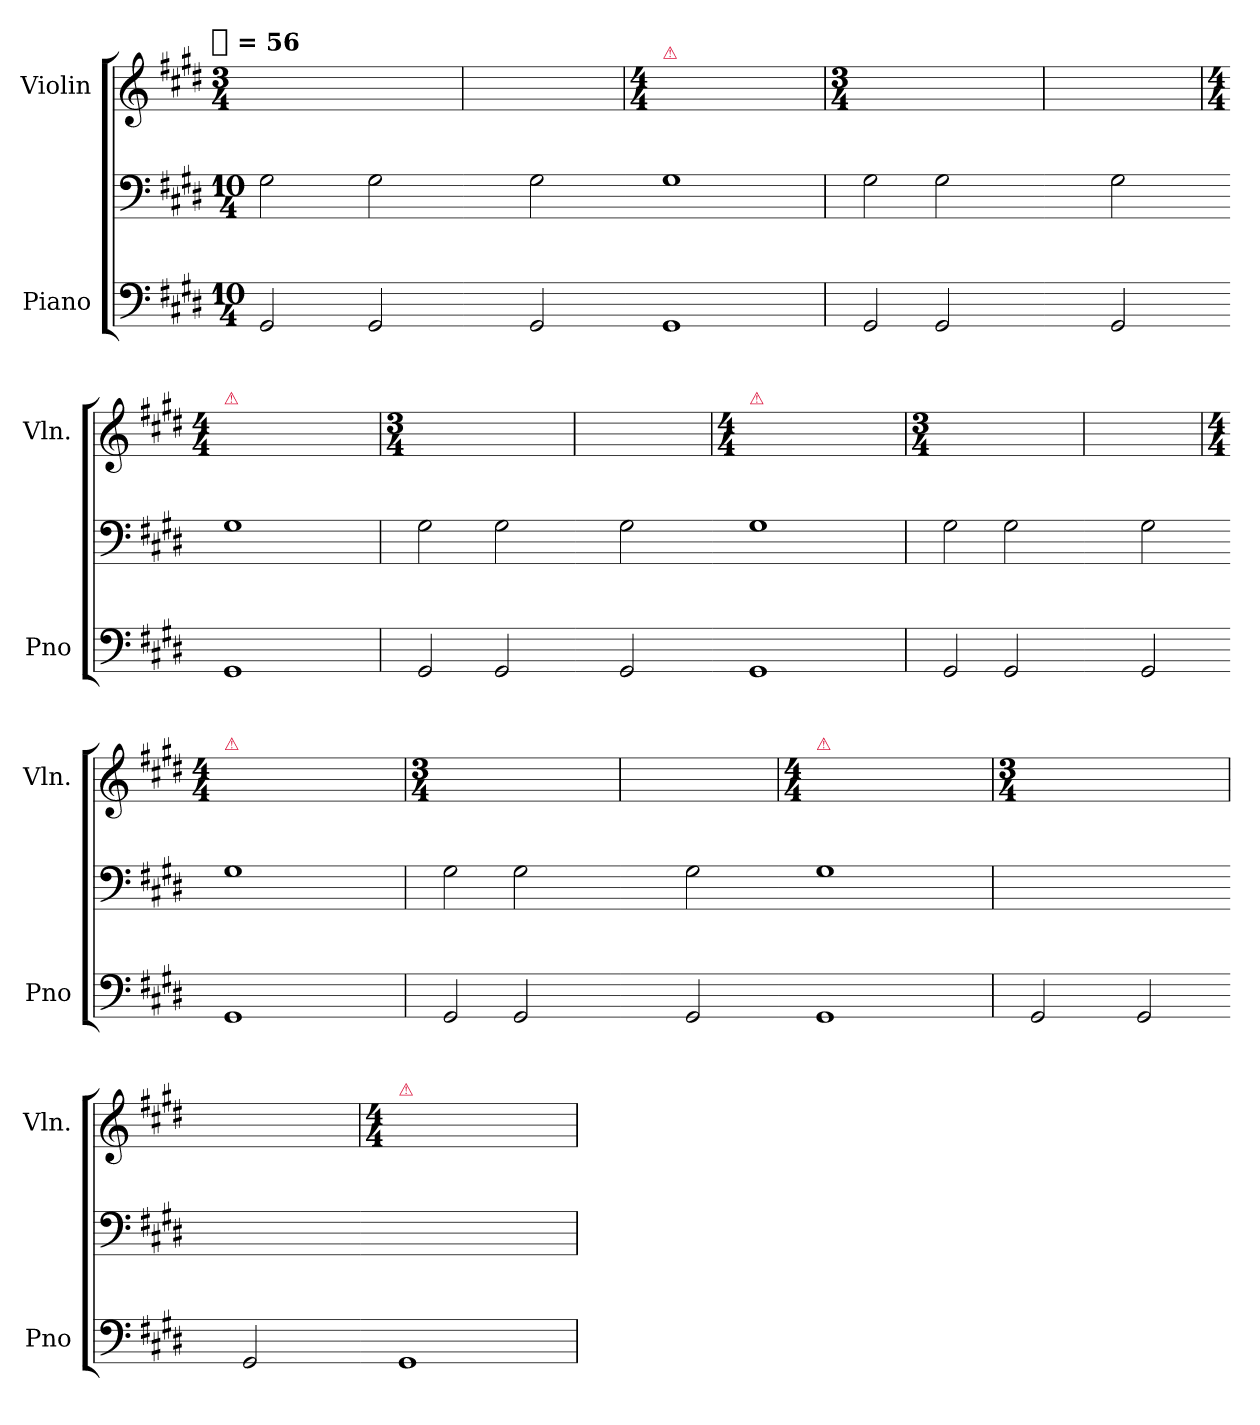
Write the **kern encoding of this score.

**kern	**kern	**kern
*part2	*part2	*part1
*staff3	*staff2	*staff1
*I"Piano	*	*I"Violin
*I'Pno	*	*I'Vln.
*clefF4	*clefF4	*clefG2
*k[f#c#g#d#]	*k[f#c#g#d#]	*k[f#c#g#d#]
*E:	*E:	*E:
!!LO:TX:omd:t=[quarter] = 56
*M10/4	*M10/4	*M3/4
*MM56	*MM56	*MM56
=	=	=
2GG#/	2G#	8ryy
.	.	8ryy
.	.	4ryy
2GG#/	2G#	4ryy
.	.	4ryy
=-	=-	=
4ryy	4ryy	8ryy
.	.	8ryy
2GG#/	2G#	4ryy
.	.	4ryy
=-	=-	=
*	*	*M4/4
!	!	!LO:TX:a:color=crimson:t=⚠
1GG#/	1G#	2ryy
.	.	4.ryy
.	.	8ryy
=1	=1	=1
*	*	*M3/4
2GG#/	2G#	2ryy
2GG#/	2G#	8ryy
.	.	8ryy
.	.	4ryy
=-	=-	=
4ryy	4ryy	8ryy
.	.	8ryy
2GG#/	2G#	4.ryy
.	.	8ryy
=-	=-	=
*	*	*M4/4
!	!	!LO:TX:a:color=crimson:t=⚠
1GG#/	1G#	4.ryy
.	.	8ryy
.	.	4ryy
.	.	4ryy
=2	=2	=2
*	*	*M3/4
2GG#/	2G#	4.ryy
.	.	8ryy
2GG#/	2G#	4ryy
.	.	4ryy
=-	=-	=
4ryy	4ryy	2ryy
2GG#/	2G#	.
.	.	8ryy
.	.	8ryy
=-	=-	=
*	*	*M4/4
!	!	!LO:TX:a:color=crimson:t=⚠
1GG#/	1G#	4ryy
.	.	4ryy
.	.	4.ryy
.	.	8ryy
=3	=3	=3
*	*	*M3/4
2GG#/	2G#	2.ryy
2GG#/	2G#	.
.	.	4ryy
=-	=-	=
4ryy	4ryy	8ryy
.	.	8ryy
2GG#/	2G#	2ryy
=-	=-	=
*	*	*M4/4
!	!	!LO:TX:a:color=crimson:t=⚠
1GG#/	1G#	4ryy
.	.	4ryy
.	.	4.ryy
.	.	8ryy
=4	=4	=4
*	*	*M3/4
2GG#/	2G#	2ryy
2GG#/	2G#	8ryy
.	.	8ryy
.	.	4ryy
=-	=-	=
4ryy	4ryy	8ryy
.	.	8ryy
2GG#/	2G#	4ryy
.	.	4ryy
=-	=-	=
*	*	*M4/4
!	!	!LO:TX:a:color=crimson:t=⚠
1GG#/	1G#	2ryy
.	.	4ryy
.	.	8ryy
.	.	8ryy
=5	=5	=5
*	*	*M3/4
2GG#/	1ryy	4ryy
.	.	8ryy
.	.	8ryy
2GG#/	.	4ryy
.	.	4ryy
=-	=-	=
4ryy	2.ryy	4ryy
2GG#/	.	4ryy
.	.	8ryy
.	.	8ryy
=-	=-	=
*	*	*M4/4
!	!	!LO:TX:a:color=crimson:t=⚠
1GG#/	1ryy	2ryy
.	.	4ryy
.	.	4ryy
=	=	=
*-	*-	*-
